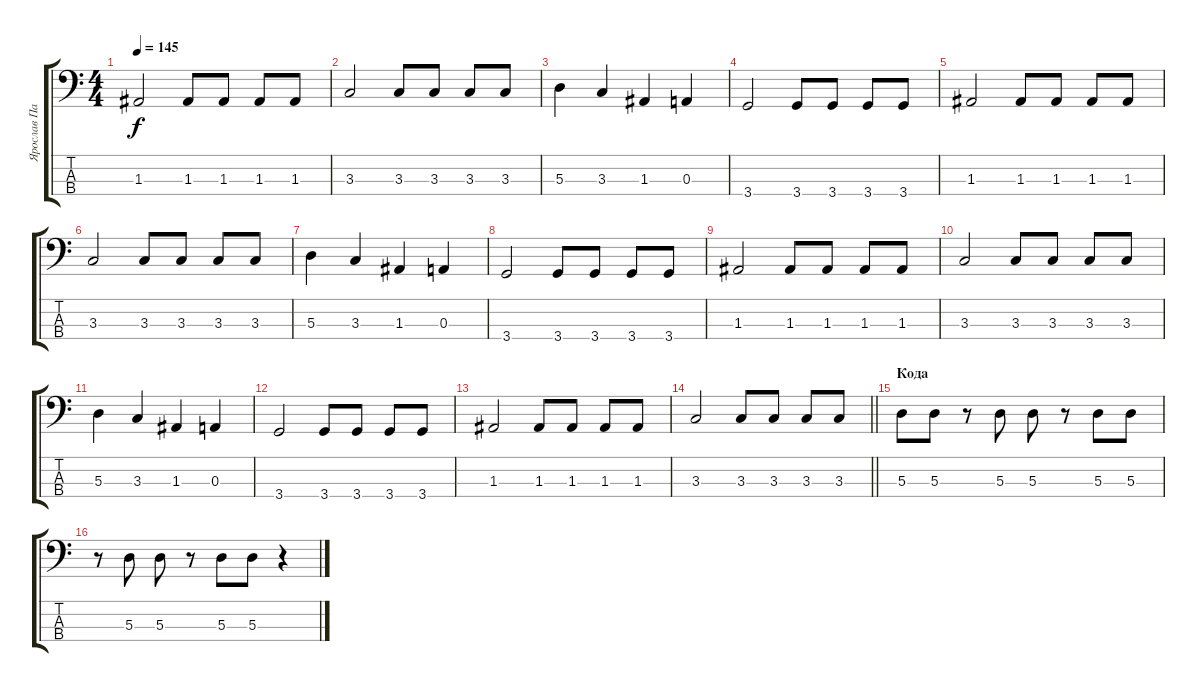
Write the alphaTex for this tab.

\track ("Ярослав Пастухов" "Ярослав Па") {instrument electricbassfinger}
\staff {score tabs}
\tuning (G2 D2 A1 E1) {hide}
\ts (4 4)
\tempo 145
\clef f4
\ks c
1.3.2{dy f} 1.3.8 1.3.8 1.3.8 1.3.8 |
3.3.2 3.3.8 3.3.8 3.3.8 3.3.8 |
5.3.4 3.3.4 1.3.4 0.3.4 |
3.4.2 3.4.8 3.4.8 3.4.8 3.4.8 |
1.3.2 1.3.8 1.3.8 1.3.8 1.3.8 |
3.3.2 3.3.8 3.3.8 3.3.8 3.3.8 |
5.3.4 3.3.4 1.3.4 0.3.4 |
3.4.2 3.4.8 3.4.8 3.4.8 3.4.8 |
1.3.2 1.3.8 1.3.8 1.3.8 1.3.8 |
3.3.2 3.3.8 3.3.8 3.3.8 3.3.8 |
5.3.4 3.3.4 1.3.4 0.3.4 |
3.4.2 3.4.8 3.4.8 3.4.8 3.4.8 |
1.3.2 1.3.8 1.3.8 1.3.8 1.3.8 |
\barLineRight lightlight
3.3.2 3.3.8 3.3.8 3.3.8 3.3.8 |
\section ("" "Кода")
5.3.8 5.3.8 r.8 5.3.8 5.3.8 r.8 5.3.8 5.3.8 |
r.8 5.3.8 5.3.8 r.8 5.3.8 5.3.8 r.4
